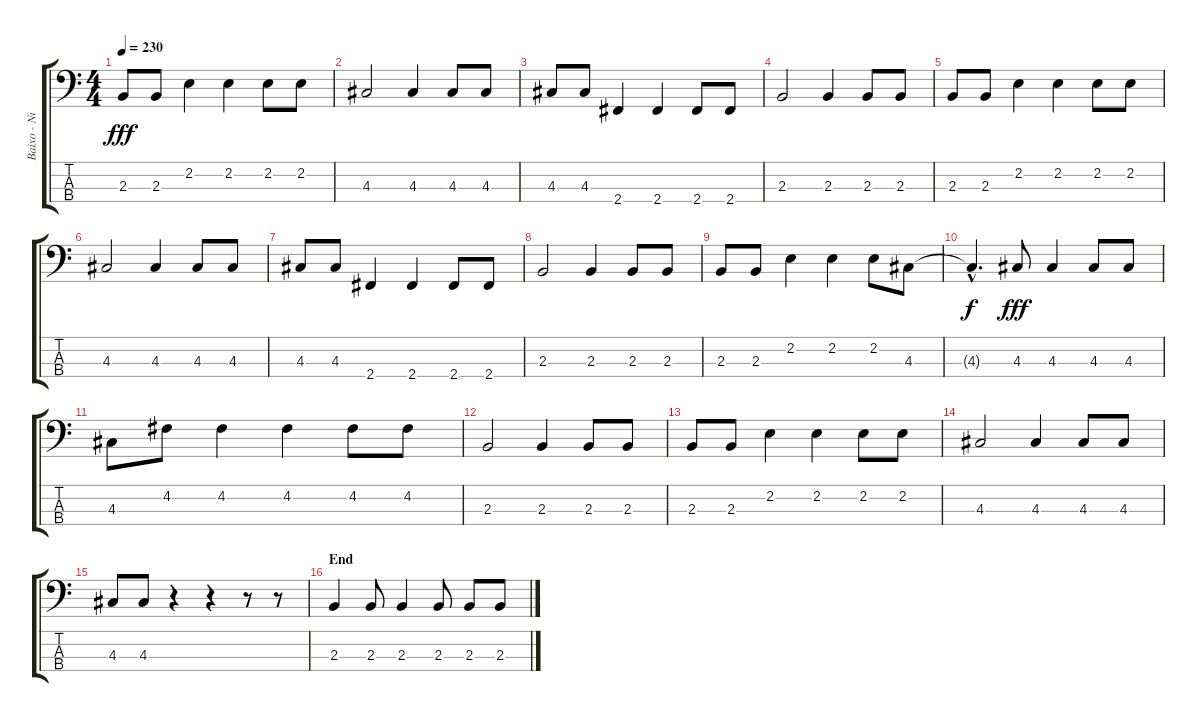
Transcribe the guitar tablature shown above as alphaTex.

\track ("Baixo - Nikola" "Baixo - Ni") {instrument electricbasspick}
\staff {score tabs}
\tuning (G2 D2 A1 E1) {hide}
\ts (4 4)
\tempo 230
\clef f4
\ks c
2.3.8{dy fff} 2.3.8 2.2.4 2.2.4 2.2.8 2.2.8 |
4.3.2 4.3.4 4.3.8 4.3.8 |
4.3.8 4.3.8 2.4.4 2.4.4 2.4.8 2.4.8 |
2.3.2 2.3.4 2.3.8 2.3.8 |
2.3.8 2.3.8 2.2.4 2.2.4 2.2.8 2.2.8 |
4.3.2 4.3.4 4.3.8 4.3.8 |
4.3.8 4.3.8 2.4.4 2.4.4 2.4.8 2.4.8 |
2.3.2 2.3.4 2.3.8 2.3.8 |
2.3.8 2.3.8 2.2.4 2.2.4 2.2.8 4.3.8 |
4.3{hac t}.4{d dy f} 4.3.8{dy fff} 4.3.4 4.3.8 4.3.8 |
4.3.8 4.2.8 4.2.4 4.2.4 4.2.8 4.2.8 |
2.3.2 2.3.4 2.3.8 2.3.8 |
2.3.8 2.3.8 2.2.4 2.2.4 2.2.8 2.2.8 |
4.3.2 4.3.4 4.3.8 4.3.8 |
4.3.8 4.3.8 r.4 r.4 r.8 r.8 |
\section ("" "End")
2.3.4 2.3.8 2.3.4 2.3.8 2.3.8 2.3.8
